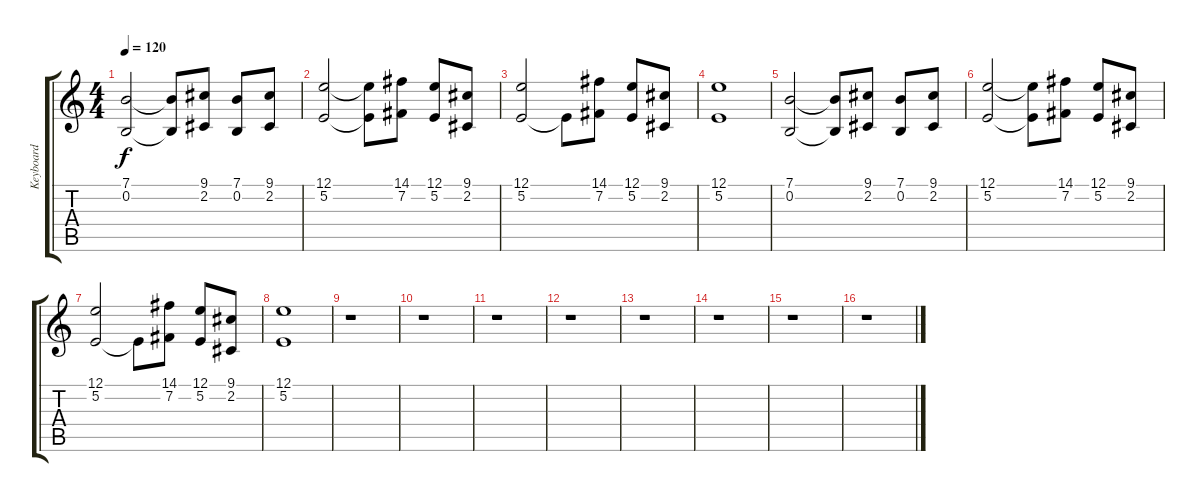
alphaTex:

\track ("Keyboard" "Keyboard") {instrument harpsichord}
\staff {score tabs}
\tuning (E4 B3 G3 D3 A2 E2) {hide}
\ts (4 4)
\tempo 120
\clef g2
\ks c
(7.1 0.2).2{dy f instrument harpsichord} (7.1{t} 0.2{t}).8 (9.1 2.2).8 (7.1 0.2).8 (9.1 2.2).8 |
(12.1 5.2).2 (12.1{t} 5.2{t}).8 (14.1 7.2).8 (12.1 5.2).8 (9.1 2.2).8 |
(12.1 5.2).2 5.2{t}.8 (14.1 7.2).8 (12.1 5.2).8 (9.1 2.2).8 |
(12.1 5.2).1 |
(7.1 0.2).2 (7.1{t} 0.2{t}).8 (9.1 2.2).8 (7.1 0.2).8 (9.1 2.2).8 |
(12.1 5.2).2 (12.1{t} 5.2{t}).8 (14.1 7.2).8 (12.1 5.2).8 (9.1 2.2).8 |
(12.1 5.2).2 5.2{t}.8 (14.1 7.2).8 (12.1 5.2).8 (9.1 2.2).8 |
(12.1 5.2).1 |
r.1 |
r.1 |
r.1 |
r.1 |
r.1 |
r.1 |
r.1 |
r.1
